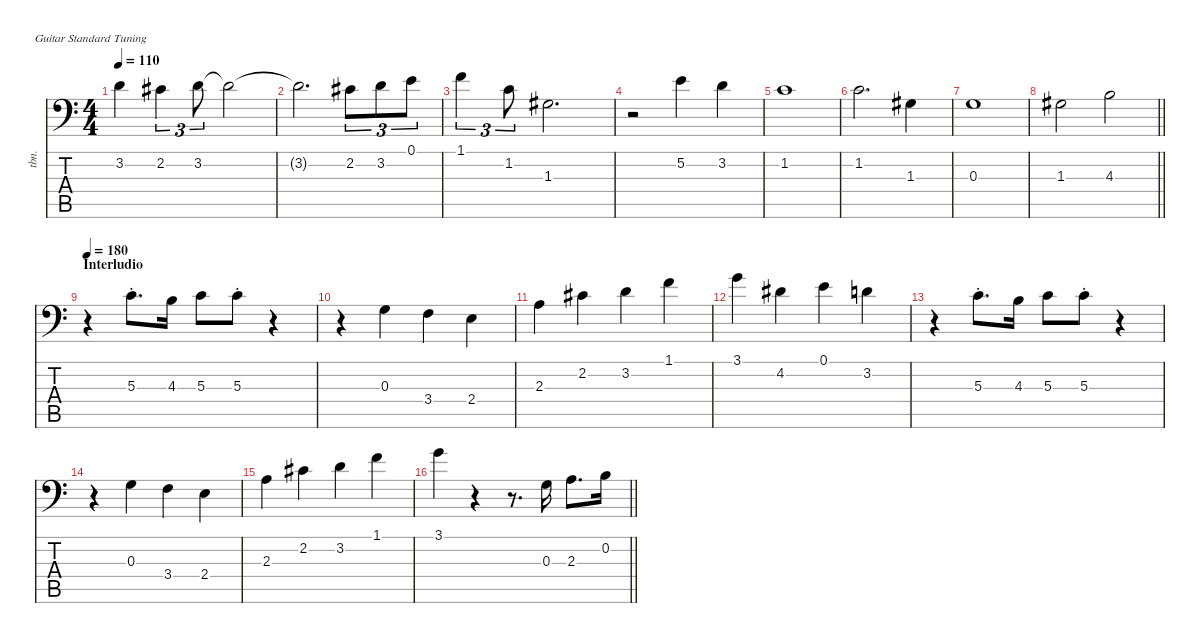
\defaultSystemsLayout 4
\hideDynamics
\bracketExtendMode nobrackets
\otherSystemsTrackNameOrientation horizontal
\track ("Trombón" "tbn.") {instrument trombone}
\staff {score tabs}
\tuning (E4 B3 G3 D3 A2 E2)
\ts (4 4)
\tempo 110
\clef f4
\ks c
3.2.4{dy mp} 2.2{acc #}.4{tu (3 2) dy f} 3.2.8{tu (3 2)} 3.2{t}.2 |
3.2{t}.2{d} 2.2{acc #}.8{tu (3 2)} 3.2.8{tu (3 2)} 0.1.8{tu (3 2)} |
1.1.4{tu (3 2)} 1.2.8{tu (3 2)} 1.3{acc #}.2{d} |
r.2 5.2.4 3.2.4 |
1.2.1 |
1.2.2{d} 1.3{acc #}.4 |
0.3.1 |
\barLineRight lightlight
1.3{acc #}.2 4.3.2 |
\section ("" "Interludio")
\tempo 180
r.4 5.3{st}.8{d} 4.3.16 5.3.8 5.3{st}.8 r.4 |
r.4 0.3.4 3.4.4 2.4.4 |
2.3.4 2.2{acc #}.4 3.2.4 1.1.4 |
3.1.4 4.2{acc #}.4 0.1.4 3.2.4 |
r.4 5.3{st}.8{d} 4.3.16 5.3.8 5.3{st}.8 r.4 |
r.4 0.3.4 3.4.4 2.4.4 |
2.3.4 2.2{acc #}.4 3.2.4 1.1.4 |
\barLineRight lightlight
3.1.4 r.4 r.8{d} 0.3.16 2.3.8{d} 0.2.16
